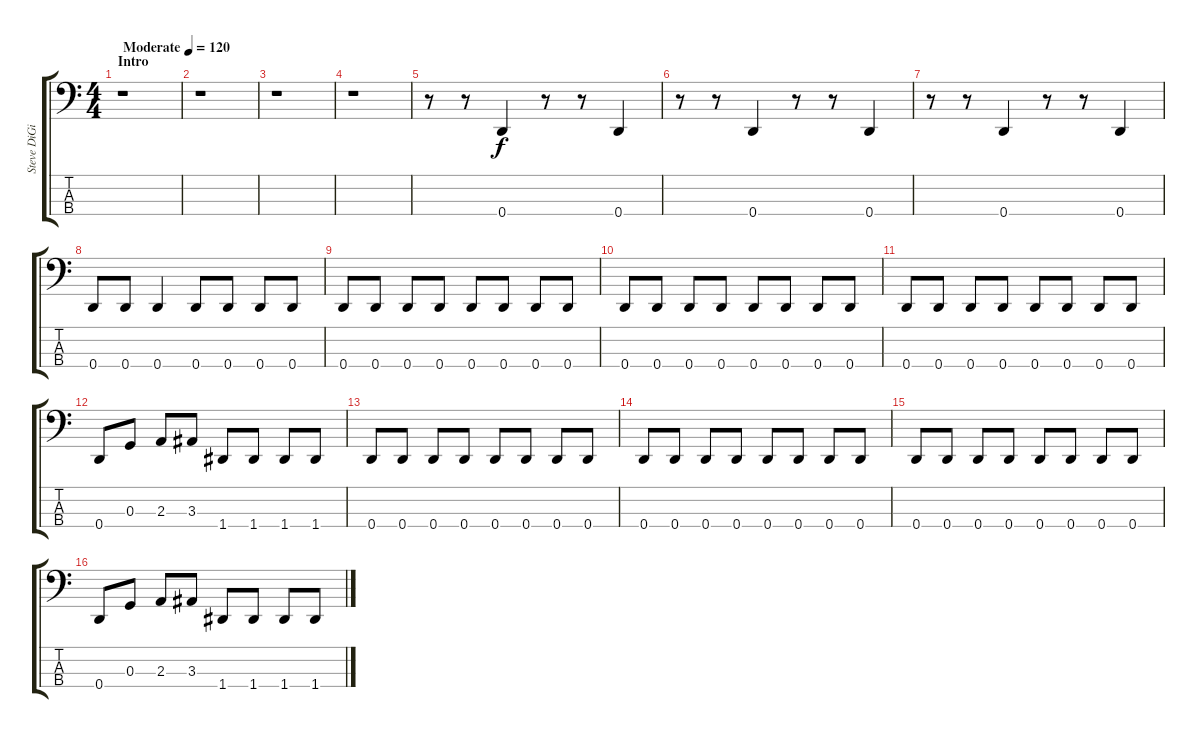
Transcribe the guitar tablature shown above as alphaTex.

\track ("Steve DiGiorgio - Bass" "Steve DiGi") {instrument fretlessbass}
\staff {score tabs}
\tuning (F2 C2 G1 D1) {hide}
\ts (4 4)
\section ("" "Intro")
\tempo (120 "Moderate")
\clef f4
\ks c
r.1{dy f instrument fretlessbass} |
r.1 |
r.1 |
r.1 |
r.8 r.8 0.4.4 r.8 r.8 0.4.4 |
r.8 r.8 0.4.4 r.8 r.8 0.4.4 |
r.8 r.8 0.4.4 r.8 r.8 0.4.4 |
0.4.8 0.4.8 0.4.4 0.4.8 0.4.8 0.4.8 0.4.8 |
0.4.8 0.4.8 0.4.8 0.4.8 0.4.8 0.4.8 0.4.8 0.4.8 |
0.4.8 0.4.8 0.4.8 0.4.8 0.4.8 0.4.8 0.4.8 0.4.8 |
0.4.8 0.4.8 0.4.8 0.4.8 0.4.8 0.4.8 0.4.8 0.4.8 |
0.4.8 0.3.8 2.3.8 3.3.8 1.4.8 1.4.8 1.4.8 1.4.8 |
0.4.8 0.4.8 0.4.8 0.4.8 0.4.8 0.4.8 0.4.8 0.4.8 |
0.4.8 0.4.8 0.4.8 0.4.8 0.4.8 0.4.8 0.4.8 0.4.8 |
0.4.8 0.4.8 0.4.8 0.4.8 0.4.8 0.4.8 0.4.8 0.4.8 |
0.4.8 0.3.8 2.3.8 3.3.8 1.4.8 1.4.8 1.4.8 1.4.8
